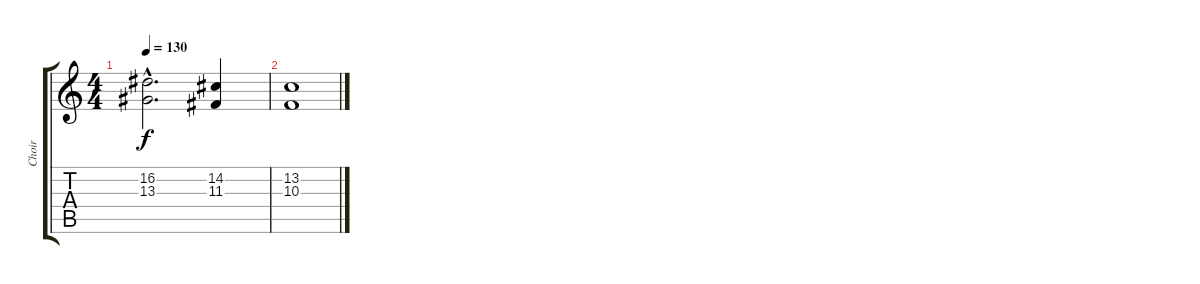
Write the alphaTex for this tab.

\track ("Choir" "Choir") {instrument choiraahs}
\staff {score tabs}
\tuning (E4 B3 G3 D3 A2 E2) {hide}
\ts (4 4)
\tempo 130
\clef g2
\ks c
(16.2{hac} 13.3{hac}).2{d dy f} (14.2 11.3).4 |
(13.2 10.3).1
